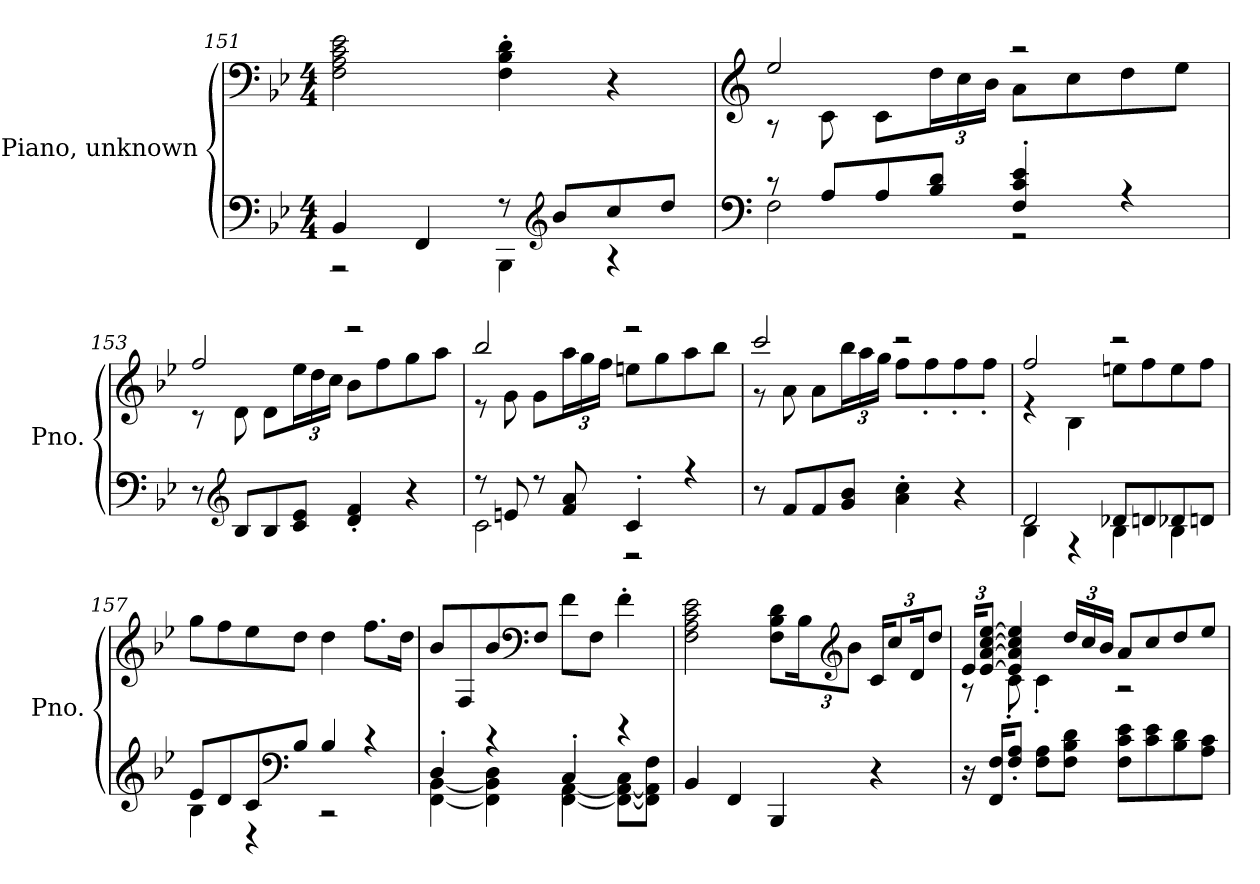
**kern	**kern
*part1	*part1
*staff2	*staff1
*I"Piano, unknown	*
*I'Pno.	*
*clefF4	*clefF4
*k[b-e-]	*k[b-e-]
*M4/4	*M4/4
=151	=151
*^	*
4BB-/	2r	2F\ 2A\ 2c\ 2e-\
4FF/	.	.
8r	4BBB-\	4F\' 4B-\' 4d\'
*clefG2	*	*
8b-/L	.	.
8cc/	4r	4r
8dd/J	.	.
=152	=152	=152
*clefF4	*	*clefG2
*	*	*^
8r	2F\	2ee-/	8r
8A/L	.	.	8c\
8A/	.	.	8c\L
*	*	*	*Xbrackettup
8B-/ 8d/J	.	.	24dd\L
.	.	.	24cc\
.	.	.	24b-\JJ
4F/' 4c/' 4e-/'	2r	2r	8a\L
.	.	.	8cc\
4r	.	.	8dd\
.	.	.	8ee-\J
*v	*v	*	*
=153	=153	=153
8r	2ff/	8r
*clefG2	*	*
8B-/L	.	8d\
8B-/	.	8d\L
8c/ 8e-/J	.	24ee-\L
.	.	24dd\
.	.	24cc\JJ
4d/' 4f/'	2r	8b-\L
.	.	8ff\
4r	.	8gg\
.	.	8aa\J
!!LO:LB:g=z	!!
=154	=154	=154
*^	*	*
8r	2c\	2bb-/	8r
8en/	.	.	8g\
8r	.	.	8g\L
8f/ 8a/	.	.	24aa\L
.	.	.	24gg\
.	.	.	24ff\JJ
4c'/	2r	2r	8een\L
.	.	.	8gg\
4r	.	.	8aa\
.	.	.	8bb-\J
*v	*v	*	*
=155	=155	=155
8r	2ccc/	8r
8f/L	.	8a\
8f/	.	8a\L
8g/ 8b-/J	.	24bb-\L
.	.	24aa\
.	.	24gg\JJ
4a\' 4cc\'	2r	8ff\L
.	.	8ff'\
4r	.	8ff'\
.	.	8ff'\J
=156	=156	=156
*^	*	*
2d/	4B-\	2ff/	4r
.	4r	.	4B-\
8d-X/L	4B-\	2r	8een\L
8dn/	.	.	8ff\
8d-X/	4B-\	.	8ee\
8dn/J	.	.	8ff\J
*	*	*v	*v
=157	=157	=157
8e-/L	4B-\	8gg\L
8d/	.	8ff\
8c/	4r	8ee-\
*clefF4	*	*
8B-/J	.	8dd\J
4B-/	2r	4dd\
4r	.	8.ff\L
.	.	16dd\Jk
!!LO:PB:g=z
=158	=158	=158
4D'/	[4FF\ [4BB-\	8b-/L
.	.	8F/
4r	4FF\] 4BB-\] 4D\	8b-/
*	*	*clefF4
.	.	8F/J
4C'/	[4FF\ [4AA\	8f\L
.	.	8F\J
4r	8FF\_ 8AA\_ 8C\L	4f'\
.	8FF\] 8AA\] 8F\J	.
*v	*v	*
=159	=159
4BB-/	2F\ 2A\ 2c\ 2e-\
4FF/	.
4BBB-/	8F\ 8B-\ 8d\L
.	24B-\K
*	*clefG2
.	12b-\J
4r	24c/KL
.	12cc/
.	24d/K
.	12dd/J
=160	=160
*	*^
16r	24e-/KL	8r
.	[12e-/ [12a/ [12cc/ [12ee-/J	.
16FF/ 16F/KL	.	.
8F/' 8A/'J	4e-/] 4a/] 4cc/] 4ee-/]	8c'\
8F\ 8A\L	.	4c'\
8F\ 8B-\ 8d\J	24dd/LL	.
.	24cc/	.
.	24b-/JJ	.
8F\ 8c\ 8e-\L	8a/L	2r
8c\ 8e-\	8cc/	.
8B-\ 8d\	8dd/	.
8A\ 8c\J	8ee-/J	.
*	*v	*v
=	=
*-	*-
